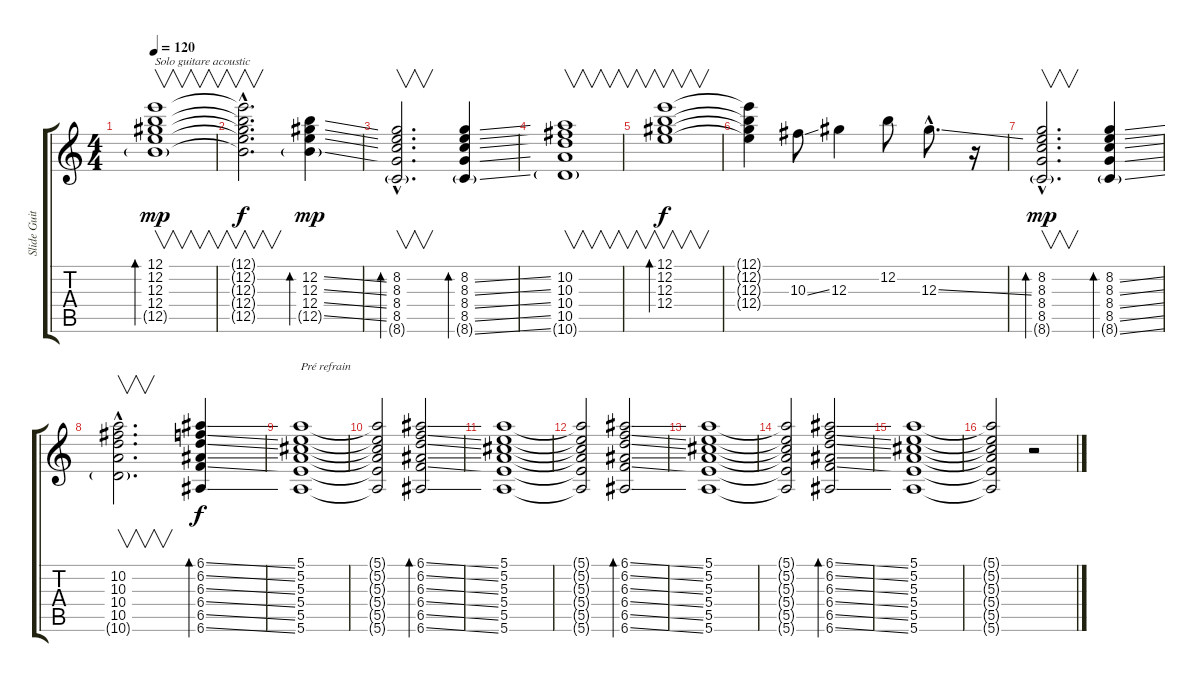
\track ("Slide Guitare" "Slide Guit") {instrument electricguitarclean}
\staff {score tabs}
\tuning (E4 B3 Ab3 E3 B2 E2) {hide}
\ts (4 4)
\tempo 120
\clef g2
\ks c
(12.1 12.2 12.3 12.4 12.5{g}).1{v bd 60 txt "Solo guitare acoustic" dy mp} |
(12.1{hac t} 12.2{hac t} 12.3{hac t} 12.4{hac t} 12.5{hac t}).2{v d dy f} (12.2{ss} 12.3{ss} 12.4{ss} 12.5{ss g}).4{bd 60 dy mp} |
(8.2{hac} 8.3{hac} 8.4{hac} 8.5{hac} 8.6{g hac}).2{v d bd 60} (8.2{ss} 8.3{ss} 8.4{ss} 8.5{ss} 8.6{ss g}).4{bd 60} |
(10.2 10.3 10.4 10.5 10.6{g}).1{v} |
(12.1 12.2 12.3 12.4).1{v bd 60 dy f} |
(12.1{t} 12.2{t} 12.3{t} 12.4{t}).4 10.3{ss}.8 12.3.4 12.2.8 12.3{ss hac}.8{d} r.16 |
(8.2{hac} 8.3{hac} 8.4{hac} 8.5{hac} 8.6{g hac}).2{v d bd 60 dy mp} (8.2{ss} 8.3{ss} 8.4{ss} 8.5{ss} 8.6{ss g}).4{bd 60} |
(10.2{hac} 10.3{hac} 10.4{hac} 10.5{hac} 10.6{g hac}).2{v d} (6.1{ss} 6.2{ss} 6.3{ss} 6.4{ss} 6.5{ss} 6.6{ss}).4{bd 60 dy f} |
(5.1 5.2 5.3 5.4 5.5 5.6).1{txt "Pré refrain"} |
(5.1{t} 5.2{t} 5.3{t} 5.4{t} 5.5{t} 5.6{t}).2 (6.1{ss} 6.2{ss} 6.3{ss} 6.4{ss} 6.5{ss} 6.6{ss}).2{bd 60} |
(5.1 5.2 5.3 5.4 5.5 5.6).1 |
(5.1{t} 5.2{t} 5.3{t} 5.4{t} 5.5{t} 5.6{t}).2 (6.1{ss} 6.2{ss} 6.3{ss} 6.4{ss} 6.5{ss} 6.6{ss}).2{bd 60} |
(5.1 5.2 5.3 5.4 5.5 5.6).1 |
(5.1{t} 5.2{t} 5.3{t} 5.4{t} 5.5{t} 5.6{t}).2 (6.1{ss} 6.2{ss} 6.3{ss} 6.4{ss} 6.5{ss} 6.6{ss}).2{bd 60} |
(5.1 5.2 5.3 5.4 5.5 5.6).1 |
(5.1{t} 5.2{t} 5.3{t} 5.4{t} 5.5{t} 5.6{t}).2 r.2
